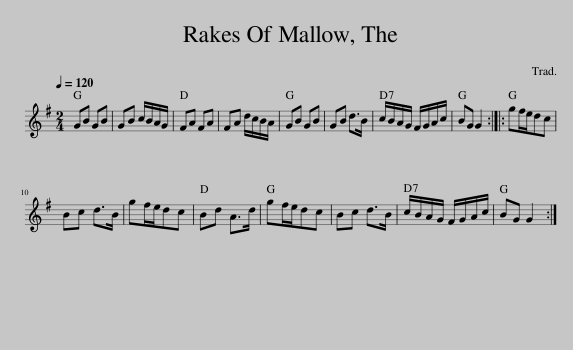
X:1
L:1/8
Q:1/4=120
M:2/4
I:linebreak $
K:G
V:1 treble
V:1
 GB GB | GB c/B/A/G/ | FA FA | FA d/c/B/A/ | GB GB | %5
 GB d>B | c/B/A/G/ F/G/A/c/ | BG G2 :: gf/e/dc |$ Bc d>B | %10
 gf/e/dc | Bd A>d | gf/e/dc | Bc d>B | c/B/A/G/ F/G/A/c/ | %15
 BG G2 :| %16
